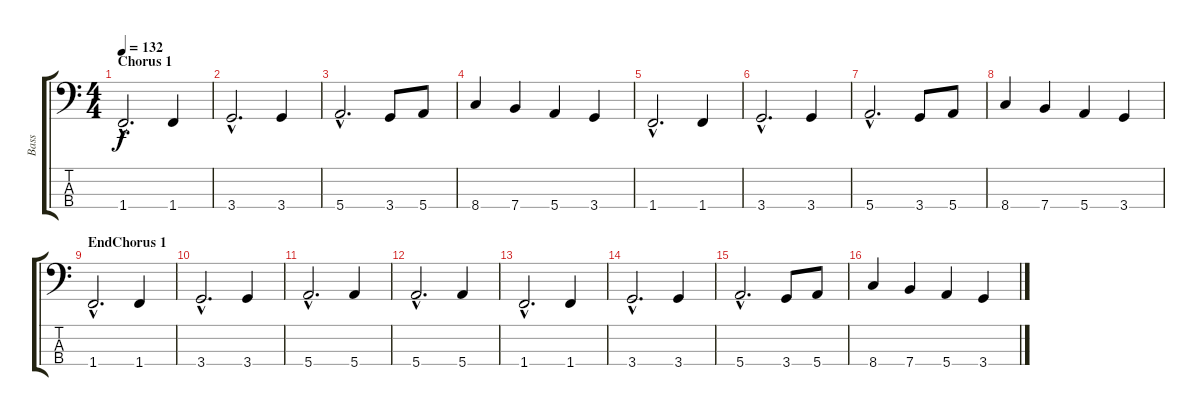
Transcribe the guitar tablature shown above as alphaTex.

\track ("Bass" "Bass") {instrument electricbassfinger}
\staff {score tabs}
\tuning (G2 D2 A1 E1) {hide}
\ts (4 4)
\section ("" "Chorus 1")
\tempo 132
\clef f4
\ks c
1.4{hac}.2{d dy f} 1.4.4 |
3.4{hac}.2{d} 3.4.4 |
5.4{hac}.2{d} 3.4.8 5.4.8 |
8.4.4 7.4.4 5.4.4 3.4.4 |
1.4{hac}.2{d} 1.4.4 |
3.4{hac}.2{d} 3.4.4 |
5.4{hac}.2{d} 3.4.8 5.4.8 |
8.4.4 7.4.4 5.4.4 3.4.4 |
\section ("" "EndChorus 1")
1.4{hac}.2{d} 1.4.4 |
3.4{hac}.2{d} 3.4.4 |
5.4{hac}.2{d} 5.4.4 |
5.4{hac}.2{d} 5.4.4 |
1.4{hac}.2{d} 1.4.4 |
3.4{hac}.2{d} 3.4.4 |
5.4{hac}.2{d} 3.4.8 5.4.8 |
8.4.4 7.4.4 5.4.4 3.4.4
